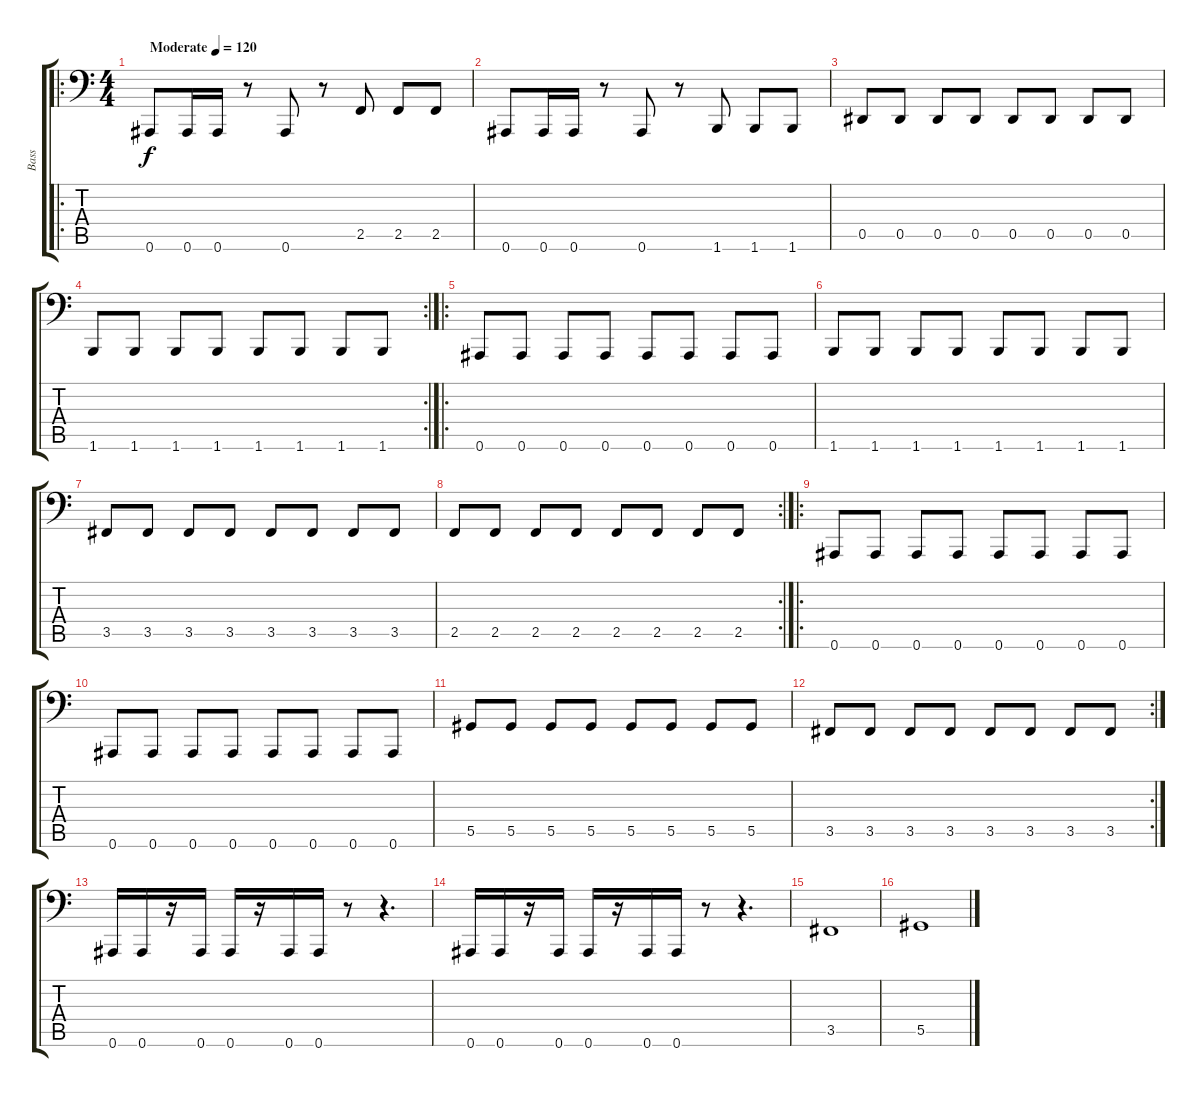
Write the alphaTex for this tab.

\track ("Bass" "Bass") {instrument electricbasspick}
\staff {score tabs}
\tuning (Bb2 F2 Db2 Ab1 Eb1 Bb0) {hide}
\ro
\ts (4 4)
\tempo (120 "Moderate")
\clef f4
\ks c
0.6.8{dy f instrument electricbasspick} 0.6.16 0.6.16 r.8 0.6.8 r.8 2.5.8 2.5.8 2.5.8 |
0.6.8 0.6.16 0.6.16 r.8 0.6.8 r.8 1.6.8 1.6.8 1.6.8 |
0.5.8 0.5.8 0.5.8 0.5.8 0.5.8 0.5.8 0.5.8 0.5.8 |
\rc 2
1.6.8 1.6.8 1.6.8 1.6.8 1.6.8 1.6.8 1.6.8 1.6.8 |
\ro
0.6.8 0.6.8 0.6.8 0.6.8 0.6.8 0.6.8 0.6.8 0.6.8 |
1.6.8 1.6.8 1.6.8 1.6.8 1.6.8 1.6.8 1.6.8 1.6.8 |
3.5.8 3.5.8 3.5.8 3.5.8 3.5.8 3.5.8 3.5.8 3.5.8 |
\rc 2
2.5.8 2.5.8 2.5.8 2.5.8 2.5.8 2.5.8 2.5.8 2.5.8 |
\ro
0.6.8 0.6.8 0.6.8 0.6.8 0.6.8 0.6.8 0.6.8 0.6.8 |
0.6.8 0.6.8 0.6.8 0.6.8 0.6.8 0.6.8 0.6.8 0.6.8 |
5.5.8 5.5.8 5.5.8 5.5.8 5.5.8 5.5.8 5.5.8 5.5.8 |
\rc 2
3.5.8 3.5.8 3.5.8 3.5.8 3.5.8 3.5.8 3.5.8 3.5.8 |
0.6.16 0.6.16 r.16 0.6.16 0.6.16 r.16 0.6.16 0.6.16 r.8 r.4{d} |
0.6.16 0.6.16 r.16 0.6.16 0.6.16 r.16 0.6.16 0.6.16 r.8 r.4{d} |
3.5.1 |
5.5.1
